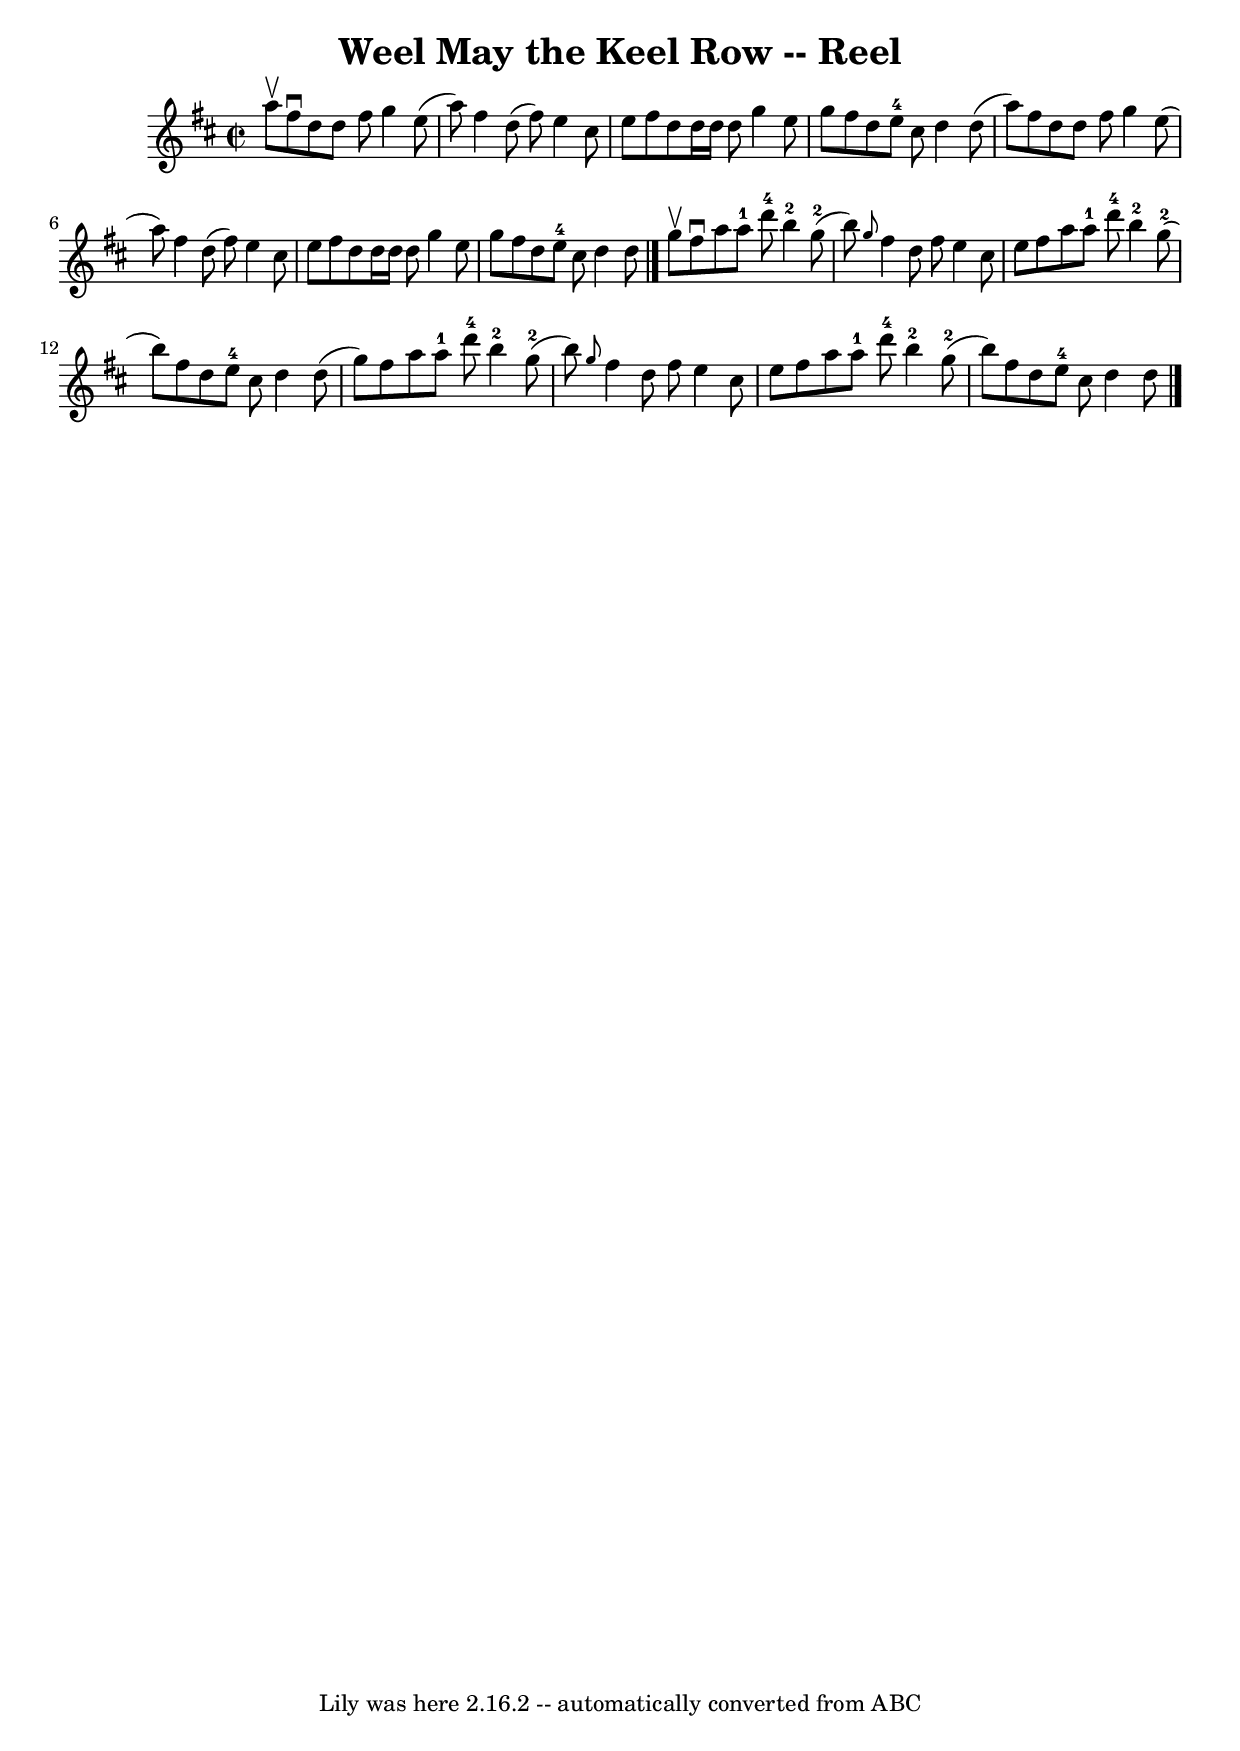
\version "2.16.2"
\include "Mammoth.ily"
\header {
  %% book = "Ryan's Mammoth Collection"
  crossRefNumber = "1"
  footnotes = "\\\\356\\\\[Original Version.]"
  origin = "SCOTCH"
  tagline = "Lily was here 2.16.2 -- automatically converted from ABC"
  title = "Weel May the Keel Row -- Reel"

}
voicedefault =  {


  \override Staff.TimeSignature #'style = #'C
  \time 2/2 
  \key d \major
  a''8^\upbow |
  fis''8^\downbow d''8    
  d''8 fis''8 g''4 e''8 (a''8)   |
  fis''4 d''8 (
  fis''8) e''4 cis''8 e''8    |
  fis''8 d''8 d''16    
  d''16 d''8 g''4 e''8 g''8    |
  fis''8 d''8 e''8-4 
  cis''8 d''4 d''8 (a''8)   |
  fis''8 d''8 d''8    
  fis''8 g''4 e''8 (a''8)   |
  fis''4 d''8 (fis''8)  
  e''4 cis''8 e''8    |
  fis''8 d''8 d''16 d''16 d''8  
  g''4 e''8 g''8    |
  fis''8 d''8 e''8-4 cis''8    
  d''4 d''8    \bar "|." g''8^\upbow |
  fis''8^\downbow a''8 
  a''8-1 d'''8-4 b''4-2 g''8-2(b''8)   |
  
  \grace { g''8  
	 } fis''4 d''8 fis''8 e''4 cis''8 e''8    
  |
  fis''8 a''8 a''8-1 d'''8-4 b''4-2 g''8 
  -2(b''8)   |
  fis''8 d''8 e''8-4 cis''8 d''4    
  d''8 (g''8)   |
  fis''8 a''8 a''8-1 d'''8-4     
  b''4-2 g''8-2(b''8)   |
  \grace { g''8  
	 } fis''4    
  d''8 fis''8 e''4 cis''8 e''8    |
  fis''8 a''8 a''8 
  -1 d'''8-4 b''4-2 g''8-2(b''8)   |
  fis''8    
  d''8 e''8-4 cis''8 d''4 d''8    \bar "|."   

}

\score{
  <<

    \context Staff="default"
    {
      \voicedefault 
      
    }

  >>
  \layout {
    
  }
  \midi {
  }

}
